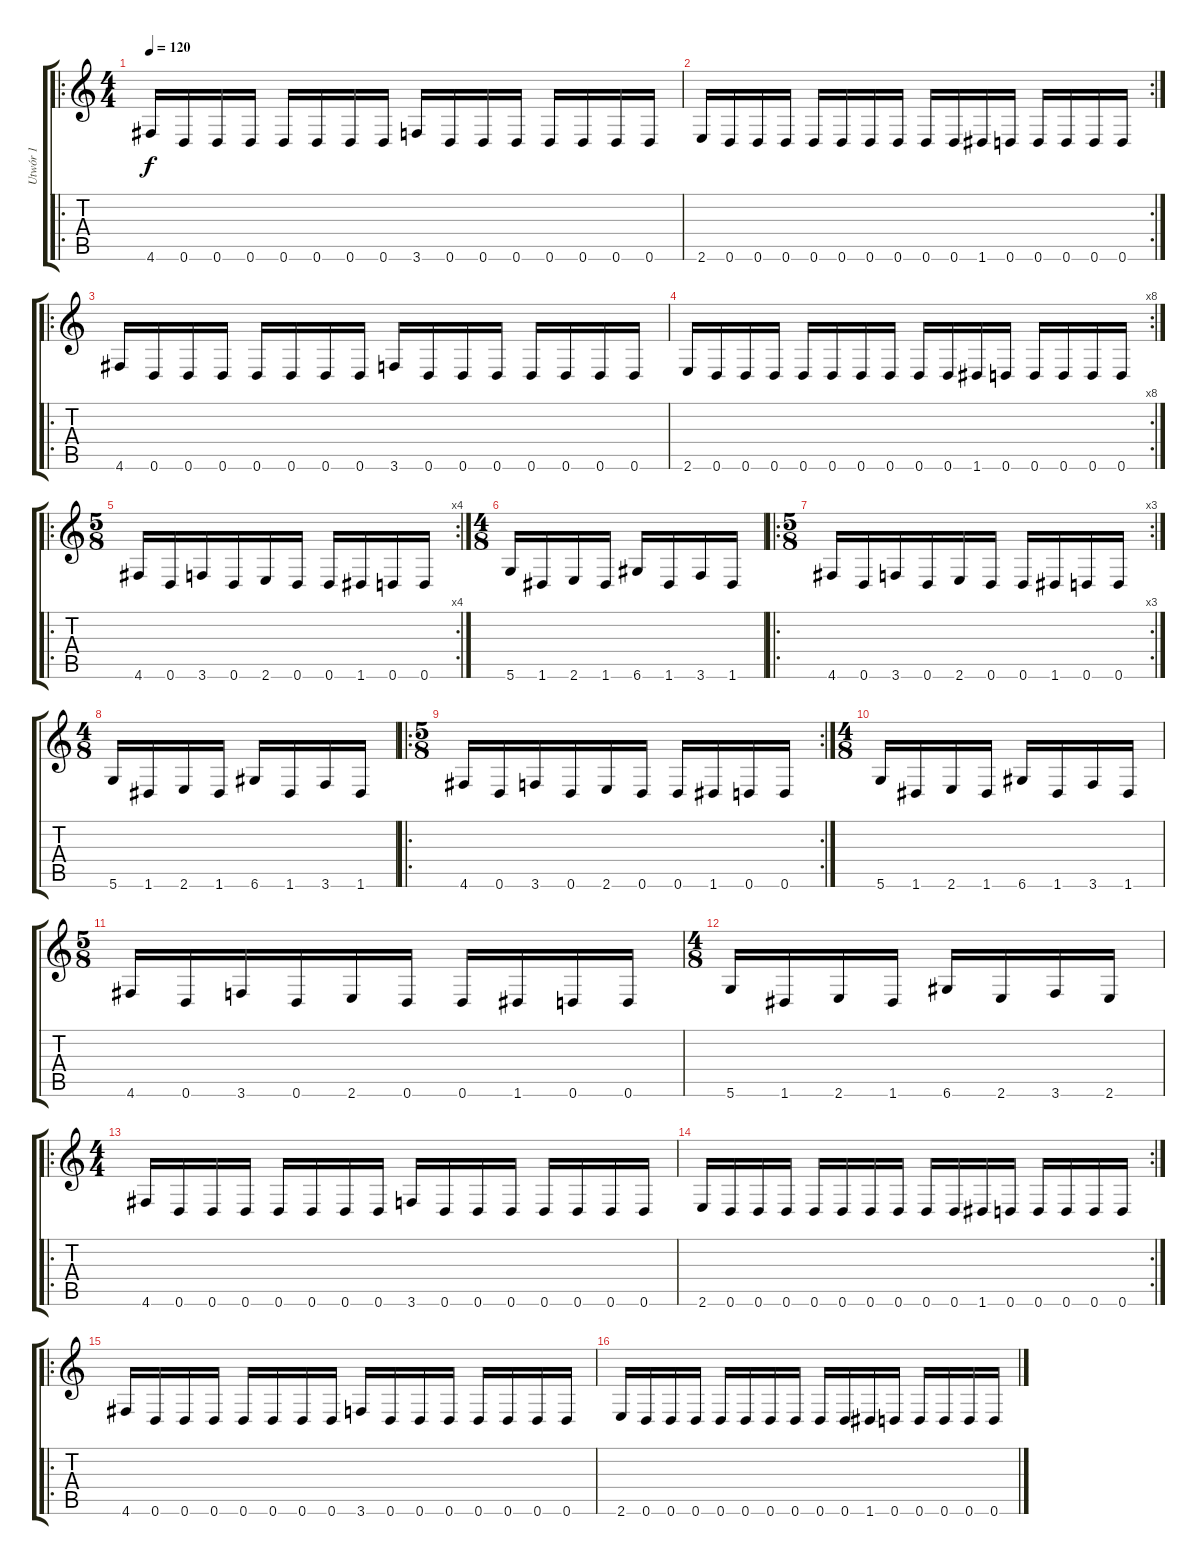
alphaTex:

\track ("Utwór 1" "Utwór 1") {instrument distortionguitar}
\staff {score tabs}
\tuning (D4 A3 F3 C3 G2 D2) {hide}
\ro
\ts (4 4)
\tempo 120
\clef g2
\ks c
4.6.16{dy f instrument distortionguitar} 0.6.16 0.6.16 0.6.16 0.6.16 0.6.16 0.6.16 0.6.16 3.6.16 0.6.16 0.6.16 0.6.16 0.6.16 0.6.16 0.6.16 0.6.16 |
\rc 2
2.6.16 0.6.16 0.6.16 0.6.16 0.6.16 0.6.16 0.6.16 0.6.16 0.6.16 0.6.16 1.6.16 0.6.16 0.6.16 0.6.16 0.6.16 0.6.16 |
\ro
4.6.16 0.6.16 0.6.16 0.6.16 0.6.16 0.6.16 0.6.16 0.6.16 3.6.16 0.6.16 0.6.16 0.6.16 0.6.16 0.6.16 0.6.16 0.6.16 |
\rc 8
2.6.16 0.6.16 0.6.16 0.6.16 0.6.16 0.6.16 0.6.16 0.6.16 0.6.16 0.6.16 1.6.16 0.6.16 0.6.16 0.6.16 0.6.16 0.6.16 |
\ro
\rc 4
\ts (5 8)
4.6.16 0.6.16 3.6.16 0.6.16 2.6.16 0.6.16 0.6.16 1.6.16 0.6.16 0.6.16 |
\ts (4 8)
5.6.16 1.6.16 2.6.16 1.6.16 6.6.16 1.6.16 3.6.16 1.6.16 |
\ro
\rc 3
\ts (5 8)
4.6.16 0.6.16 3.6.16 0.6.16 2.6.16 0.6.16 0.6.16 1.6.16 0.6.16 0.6.16 |
\ts (4 8)
5.6.16 1.6.16 2.6.16 1.6.16 6.6.16 1.6.16 3.6.16 1.6.16 |
\ro
\rc 2
\ts (5 8)
4.6.16 0.6.16 3.6.16 0.6.16 2.6.16 0.6.16 0.6.16 1.6.16 0.6.16 0.6.16 |
\ts (4 8)
5.6.16 1.6.16 2.6.16 1.6.16 6.6.16 1.6.16 3.6.16 1.6.16 |
\ts (5 8)
4.6.16 0.6.16 3.6.16 0.6.16 2.6.16 0.6.16 0.6.16 1.6.16 0.6.16 0.6.16 |
\ts (4 8)
5.6.16 1.6.16 2.6.16 1.6.16 6.6.16 2.6.16 3.6.16 2.6.16 |
\ro
\ts (4 4)
4.6.16 0.6.16 0.6.16 0.6.16 0.6.16 0.6.16 0.6.16 0.6.16 3.6.16 0.6.16 0.6.16 0.6.16 0.6.16 0.6.16 0.6.16 0.6.16 |
\rc 2
2.6.16 0.6.16 0.6.16 0.6.16 0.6.16 0.6.16 0.6.16 0.6.16 0.6.16 0.6.16 1.6.16 0.6.16 0.6.16 0.6.16 0.6.16 0.6.16 |
\ro
4.6.16 0.6.16 0.6.16 0.6.16 0.6.16 0.6.16 0.6.16 0.6.16 3.6.16 0.6.16 0.6.16 0.6.16 0.6.16 0.6.16 0.6.16 0.6.16 |
2.6.16 0.6.16 0.6.16 0.6.16 0.6.16 0.6.16 0.6.16 0.6.16 0.6.16 0.6.16 1.6.16 0.6.16 0.6.16 0.6.16 0.6.16 0.6.16
